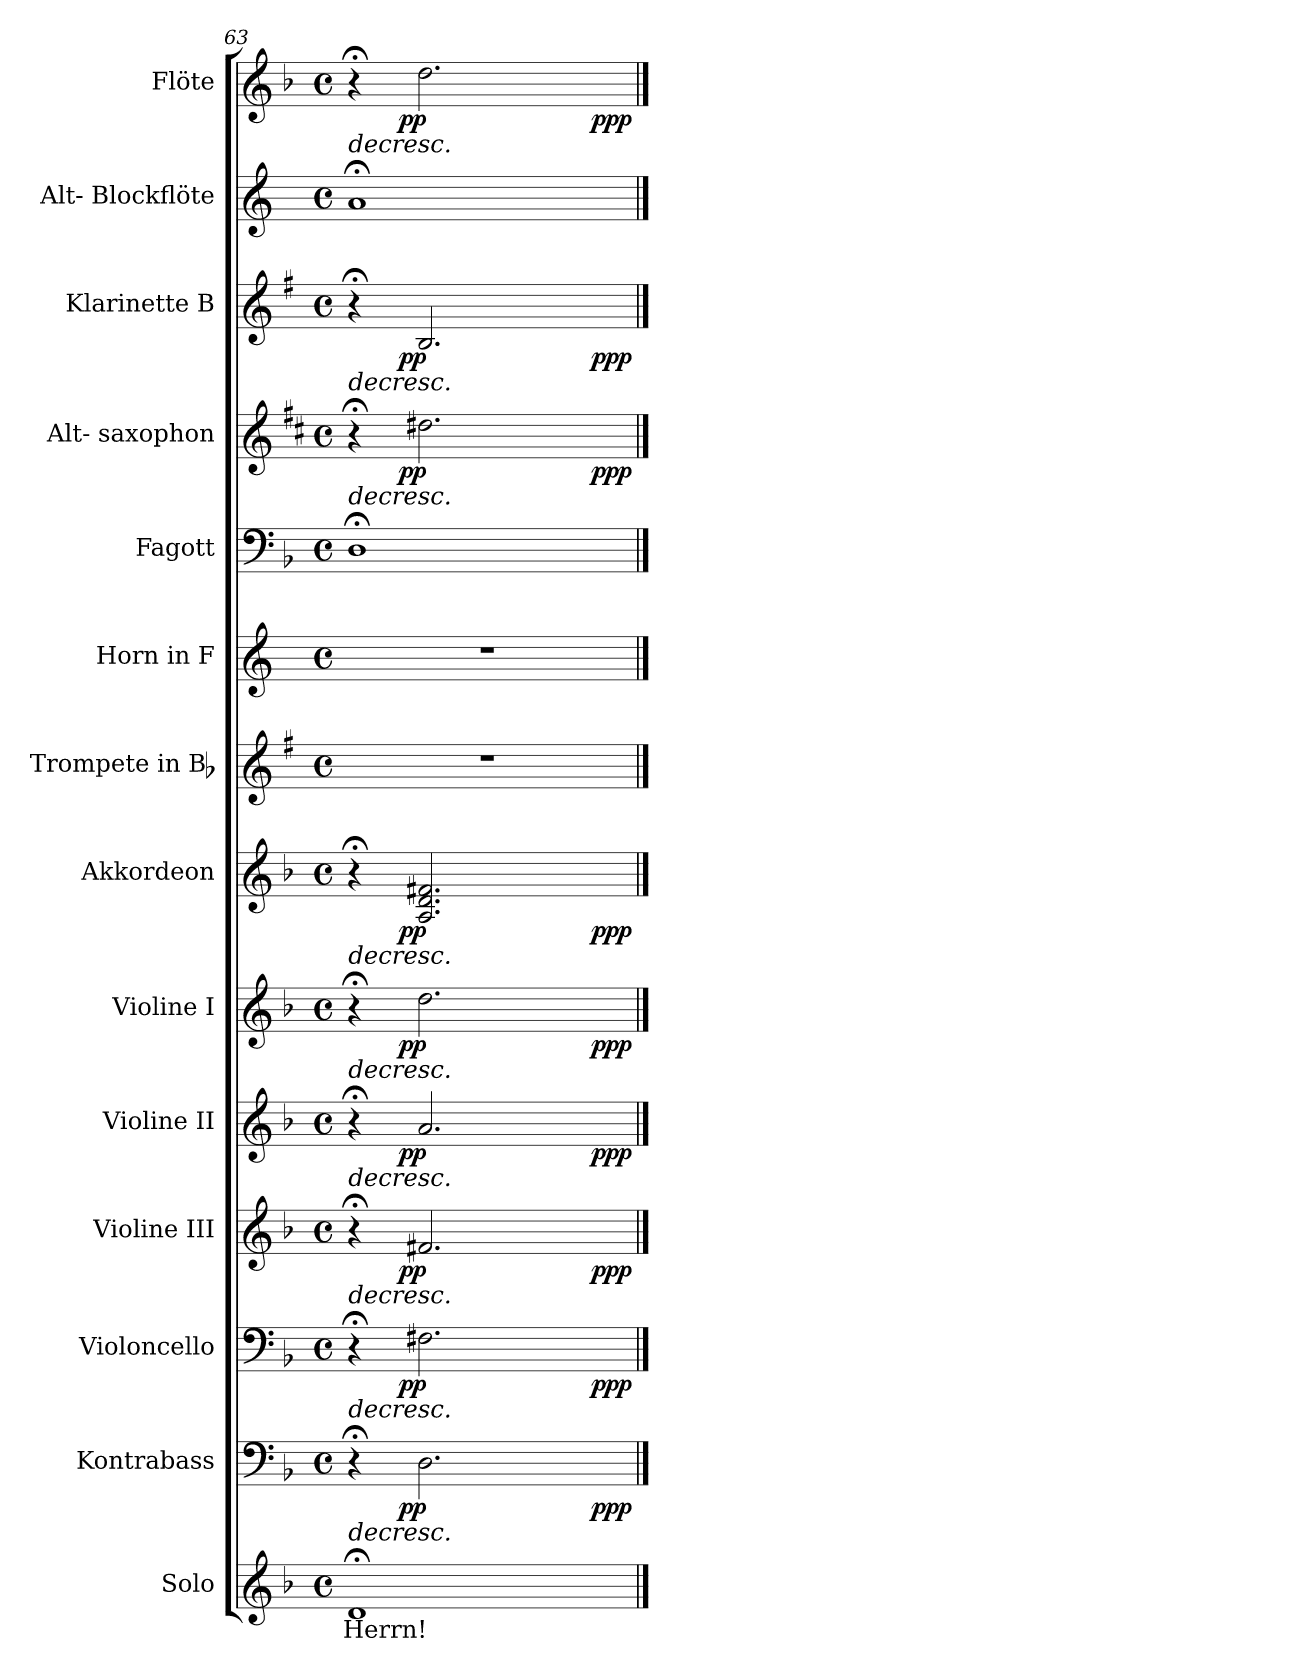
**kern	**text	**kern	**dynam	**kern	**dynam	**kern	**dynam	**kern	**dynam	**kern	**dynam	**kern	**dynam	**kern	**kern	**kern	**kern	**dynam	**kern	**dynam	**kern	**kern	**dynam
*part14	*part14	*part13	*part13	*part12	*part12	*part11	*part11	*part10	*part10	*part9	*part9	*part8	*part8	*part7	*part6	*part5	*part4	*part4	*part3	*part3	*part2	*part1	*part1
*staff14	*staff14	*staff13	*staff13	*staff12	*staff12	*staff11	*staff11	*staff10	*staff10	*staff9	*staff9	*staff8	*staff8	*staff7	*staff6	*staff5	*staff4	*staff4	*staff3	*staff3	*staff2	*staff1	*staff1
*I"Solo	*	*I"Kontrabass	*	*I"Violoncello	*	*I"Violine III	*	*I"Violine II	*	*I"Violine I	*	*I"Akkordeon	*	*I"Trompete in Bb	*I"Horn in F	*I"Fagott	*I"Alt- saxophon	*	*I"Klarinette B	*	*I"Alt- Blockflöte	*I"Flöte	*
*I'Solo	*	*I'Kb.	*	*I'Vc.	*	*I'Vln. III	*	*I'Vln. II	*	*I'Vln. I	*	*I'Akk.	*	*I'Tpt.	*I'Hn.	*I'Fgt.	*I'ASax.	*	*I'Kl.	*	*I'ABfl.	*I'Fl.	*
*clefG2	*	*clefF4	*	*clefF4	*	*clefG2	*	*clefG2	*	*clefG2	*	*clefG2	*	*clefG2	*clefG2	*clefF4	*clefG2	*	*clefG2	*	*clefG2	*clefG2	*
*	*	*ITrd7c12	*	*	*	*	*	*	*	*	*	*	*	*ITrd1c2	*ITrd4c7	*	*ITrd5c9	*	*ITrd1c2	*	*ITrd-3c-5	*	*
*k[b-]	*	*k[b-]	*	*k[b-]	*	*k[b-]	*	*k[b-]	*	*k[b-]	*	*k[b-]	*	*k[b-]	*k[b-]	*k[b-]	*k[b-]	*	*k[b-]	*	*k[b-]	*k[b-]	*
*d:	*	*d:	*	*d:	*	*d:	*	*d:	*	*d:	*	*d:	*	*d:	*d:	*d:	*d:	*	*d:	*	*d:	*d:	*
*M4/4	*	*M4/4	*	*M4/4	*	*M4/4	*	*M4/4	*	*M4/4	*	*M4/4	*	*M4/4	*M4/4	*M4/4	*M4/4	*	*M4/4	*	*M4/4	*M4/4	*
*met(c)	*	*met(c)	*	*met(c)	*	*met(c)	*	*met(c)	*	*met(c)	*	*met(c)	*	*met(c)	*met(c)	*met(c)	*met(c)	*	*met(c)	*	*met(c)	*met(c)	*
=63	=63	=63	=63	=63	=63	=63	=63	=63	=63	=63	=63	=63	=63	=63	=63	=63	=63	=63	=63	=63	=63	=63	=63
!	!LO:LY:b:color=#000000	!	!LO:HP:b	!	!LO:HP:b	!	!LO:HP:b	!	!LO:HP:b	!	!LO:HP:b	!	!LO:HP:b	!	!	!	!	!LO:HP:b	!	!LO:HP:b	!	!	!LO:HP:b
*	*	*^	*	*^	*	*^	*	*^	*	*^	*	*^	*	*	*	*	*^	*	*^	*	*	*^	*
*	*	*	*^	*	*	*^	*	*	*^	*	*	*^	*	*	*^	*	*	*^	*	*	*	*	*	*^	*	*	*^	*	*	*	*^	*
1d;i	Herrn!	4r;	8ryy	2ryy	>	4r;	8ryy	2ryy	>	4r;	8ryy	2ryy	>	4r;	8ryy	2ryy	>	4r;	8ryy	2ryy	>	4r;	8ryy	2ryy	>	1r	1r	1D;i	4r;	8ryy	2ryy	>	4r;	8ryy	2ryy	>	1dd;i	4r;	8ryy	2ryy	>
.	.	.	32ryy	.	.	.	32ryy	.	.	.	32ryy	.	.	.	32ryy	.	.	.	32ryy	.	.	.	32ryy	.	.	.	.	.	.	32ryy	.	.	.	32ryy	.	.	.	.	32ryy	.	.
.	.	.	64ryy	.	.	.	64ryy	.	.	.	64ryy	.	.	.	64ryy	.	.	.	64ryy	.	.	.	64ryy	.	.	.	.	.	.	64ryy	.	.	.	64ryy	.	.	.	.	64ryy	.	.
.	.	.	256.ryy	.	.	.	256.ryy	.	.	.	256.ryy	.	.	.	256.ryy	.	.	.	256.ryy	.	.	.	256.ryy	.	.	.	.	.	.	256.ryy	.	.	.	256.ryy	.	.	.	.	256.ryy	.	.
.	.	.	2ryy	.	pp	.	2ryy	.	pp	.	2ryy	.	pp	.	2ryy	.	pp	.	2ryy	.	pp	.	2ryy	.	pp	.	.	.	.	2ryy	.	pp	.	2ryy	.	pp	.	.	2ryy	.	pp
.	.	2.DDi\	.	.	.	2.F#Xi\	.	.	.	2.f#Xi/	.	.	.	2.ai/	.	.	.	2.ddi\	.	.	.	2.Ai/ 2.di 2.f#Xi	.	.	.	.	.	.	2.f#Xi\	.	.	.	2.Ai/	.	.	.	.	2.ddi\	.	.	.
.	.	.	.	4ryy	.	.	.	4ryy	.	.	.	4ryy	.	.	.	4ryy	.	.	.	4ryy	.	.	.	4ryy	.	.	.	.	.	.	4ryy	.	.	.	4ryy	.	.	.	.	4ryy	.
.	.	.	4ryy	.	.	.	4ryy	.	.	.	4ryy	.	.	.	4ryy	.	.	.	4ryy	.	.	.	4ryy	.	.	.	.	.	.	4ryy	.	.	.	4ryy	.	.	.	.	4ryy	.	.
.	.	.	.	8ryy	.	.	.	8ryy	.	.	.	8ryy	.	.	.	8ryy	.	.	.	8ryy	.	.	.	8ryy	.	.	.	.	.	.	8ryy	.	.	.	8ryy	.	.	.	.	8ryy	.
.	.	.	.	16ryy	.	.	.	16ryy	.	.	.	16ryy	.	.	.	16ryy	.	.	.	16ryy	.	.	.	16ryy	.	.	.	.	.	.	16ryy	.	.	.	16ryy	.	.	.	.	16ryy	.
.	.	.	16ryy	.	.	.	16ryy	.	.	.	16ryy	.	.	.	16ryy	.	.	.	16ryy	.	.	.	16ryy	.	.	.	.	.	.	16ryy	.	.	.	16ryy	.	.	.	.	16ryy	.	.
.	.	.	.	32ryy	.	.	.	32ryy	.	.	.	32ryy	.	.	.	32ryy	.	.	.	32ryy	.	.	.	32ryy	.	.	.	.	.	.	32ryy	.	.	.	32ryy	.	.	.	.	32ryy	.
.	.	.	.	64ryy	.	.	.	64ryy	.	.	.	64ryy	.	.	.	64ryy	.	.	.	64ryy	.	.	.	64ryy	.	.	.	.	.	.	64ryy	.	.	.	64ryy	.	.	.	.	64ryy	.
.	.	.	.	128...ryy	.	.	.	128...ryy	.	.	.	128...ryy	.	.	.	128...ryy	.	.	.	128...ryy	.	.	.	128...ryy	.	.	.	.	.	.	128...ryy	.	.	.	128...ryy	.	.	.	.	128...ryy	.
.	.	.	128ryy	.	.	.	128ryy	.	.	.	128ryy	.	.	.	128ryy	.	.	.	128ryy	.	.	.	128ryy	.	.	.	.	.	.	128ryy	.	.	.	128ryy	.	.	.	.	128ryy	.	.
.	.	.	512ryy	.	.	.	512ryy	.	.	.	512ryy	.	.	.	512ryy	.	.	.	512ryy	.	.	.	512ryy	.	.	.	.	.	.	512ryy	.	.	.	512ryy	.	.	.	.	512ryy	.	.
.	.	.	.	1024ryy	ppp	.	.	1024ryy	ppp	.	.	1024ryy	ppp	.	.	1024ryy	ppp	.	.	1024ryy	ppp	.	.	1024ryy	ppp	.	.	.	.	.	1024ryy	ppp	.	.	1024ryy	ppp	.	.	.	1024ryy	ppp
.	.	.	.	.	]	.	.	.	]	.	.	.	]	.	.	.	]	.	.	.	]	.	.	.	]	.	.	.	.	.	.	]	.	.	.	]	.	.	.	.	]
*	*	*v	*v	*v	*	*	*	*	*	*v	*v	*v	*	*v	*v	*v	*	*v	*v	*v	*	*v	*v	*v	*	*	*	*	*v	*v	*v	*	*v	*v	*v	*	*	*v	*v	*v	*
*	*	*	*	*v	*v	*v	*	*	*	*	*	*	*	*	*	*	*	*	*	*	*	*	*	*	*
==	==	==	==	==	==	==	==	==	==	==	==	==	==	==	==	==	==	==	==	==	==	==	==
*-	*-	*-	*-	*-	*-	*-	*-	*-	*-	*-	*-	*-	*-	*-	*-	*-	*-	*-	*-	*-	*-	*-	*-
